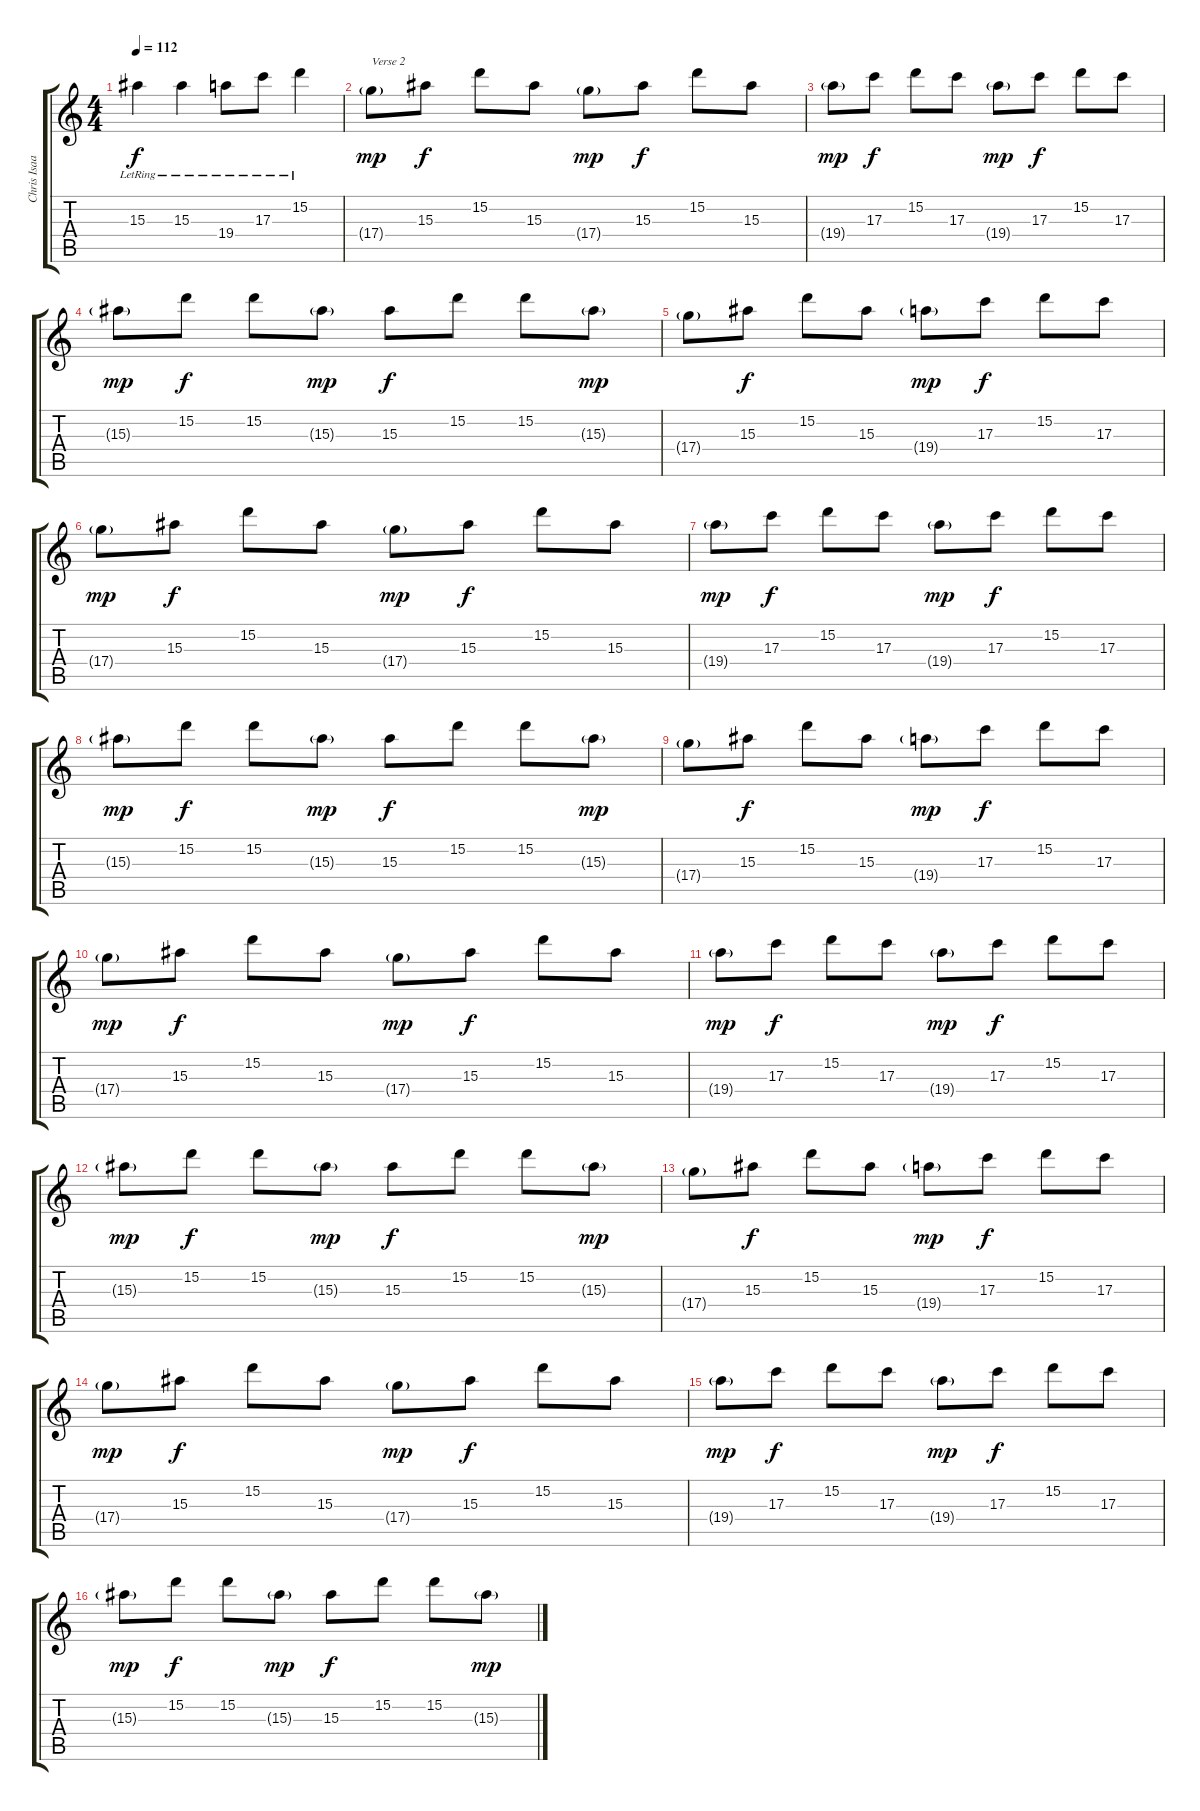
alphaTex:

\track ("Chris Isaak ( clean 6 )" "Chris Isaa") {instrument electricguitarclean}
\staff {score tabs}
\tuning (E4 B3 G3 D3 A2 E2) {hide}
\ts (4 4)
\tempo 112
\clef g2
\ks c
15.3{lr}.4{dy f} 15.3{lr}.4 19.4{lr}.8 17.3{lr}.8 15.2{lr}.4 |
17.4{g}.8{txt "Verse 2" dy mp} 15.3.8{dy f} 15.2.8 15.3.8 17.4{g}.8{dy mp} 15.3.8{dy f} 15.2.8 15.3.8 |
19.4{g}.8{dy mp} 17.3.8{dy f} 15.2.8 17.3.8 19.4{g}.8{dy mp} 17.3.8{dy f} 15.2.8 17.3.8 |
15.3{g}.8{dy mp} 15.2.8{dy f} 15.2.8 15.3{g}.8{dy mp} 15.3.8{dy f} 15.2.8 15.2.8 15.3{g}.8{dy mp} |
17.4{g}.8 15.3.8{dy f} 15.2.8 15.3.8 19.4{g}.8{dy mp} 17.3.8{dy f} 15.2.8 17.3.8 |
17.4{g}.8{dy mp} 15.3.8{dy f} 15.2.8 15.3.8 17.4{g}.8{dy mp} 15.3.8{dy f} 15.2.8 15.3.8 |
19.4{g}.8{dy mp} 17.3.8{dy f} 15.2.8 17.3.8 19.4{g}.8{dy mp} 17.3.8{dy f} 15.2.8 17.3.8 |
15.3{g}.8{dy mp} 15.2.8{dy f} 15.2.8 15.3{g}.8{dy mp} 15.3.8{dy f} 15.2.8 15.2.8 15.3{g}.8{dy mp} |
17.4{g}.8 15.3.8{dy f} 15.2.8 15.3.8 19.4{g}.8{dy mp} 17.3.8{dy f} 15.2.8 17.3.8 |
17.4{g}.8{dy mp} 15.3.8{dy f} 15.2.8 15.3.8 17.4{g}.8{dy mp} 15.3.8{dy f} 15.2.8 15.3.8 |
19.4{g}.8{dy mp} 17.3.8{dy f} 15.2.8 17.3.8 19.4{g}.8{dy mp} 17.3.8{dy f} 15.2.8 17.3.8 |
15.3{g}.8{dy mp} 15.2.8{dy f} 15.2.8 15.3{g}.8{dy mp} 15.3.8{dy f} 15.2.8 15.2.8 15.3{g}.8{dy mp} |
17.4{g}.8 15.3.8{dy f} 15.2.8 15.3.8 19.4{g}.8{dy mp} 17.3.8{dy f} 15.2.8 17.3.8 |
17.4{g}.8{dy mp} 15.3.8{dy f} 15.2.8 15.3.8 17.4{g}.8{dy mp} 15.3.8{dy f} 15.2.8 15.3.8 |
19.4{g}.8{dy mp} 17.3.8{dy f} 15.2.8 17.3.8 19.4{g}.8{dy mp} 17.3.8{dy f} 15.2.8 17.3.8 |
15.3{g}.8{dy mp} 15.2.8{dy f} 15.2.8 15.3{g}.8{dy mp} 15.3.8{dy f} 15.2.8 15.2.8 15.3{g}.8{dy mp}
